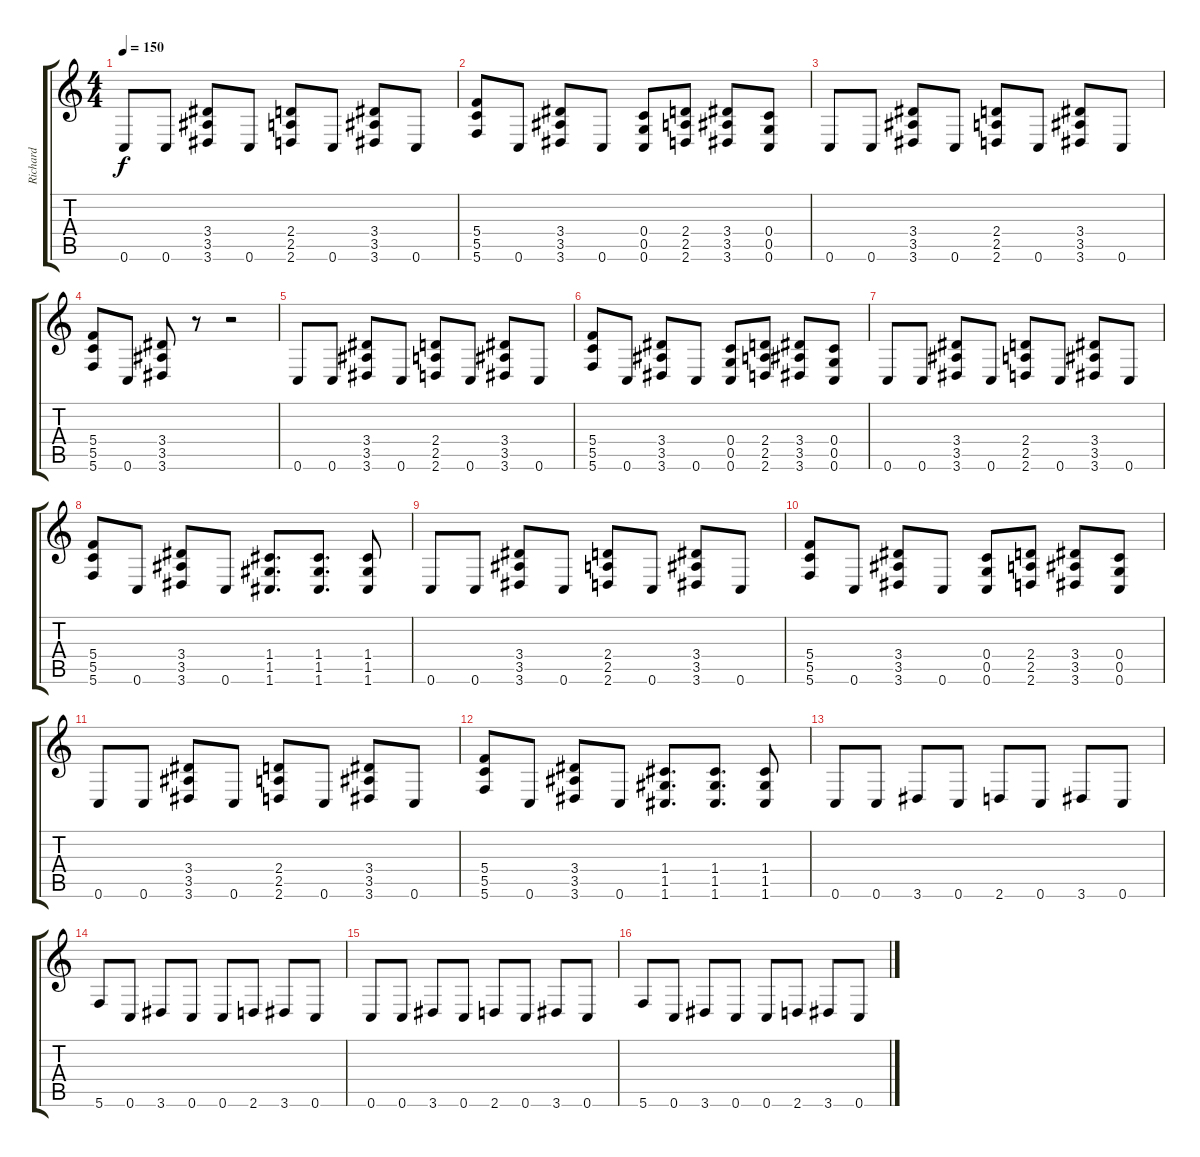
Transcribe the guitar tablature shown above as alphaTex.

\track ("Richard" "Richard") {instrument distortionguitar}
\staff {score tabs}
\tuning (D4 A3 F3 C3 G2 C2) {hide}
\ts (4 4)
\tempo 150
\clef g2
\ks c
0.6.8{dy f} 0.6.8 (3.4 3.5 3.6).8 0.6.8 (2.4 2.5 2.6).8 0.6.8 (3.4 3.5 3.6).8 0.6.8 |
(5.4 5.5 5.6).8 0.6.8 (3.4 3.5 3.6).8 0.6.8 (0.4 0.5 0.6).8 (2.4 2.5 2.6).8 (3.4 3.5 3.6).8 (0.4 0.5 0.6).8 |
0.6.8 0.6.8 (3.4 3.5 3.6).8 0.6.8 (2.4 2.5 2.6).8 0.6.8 (3.4 3.5 3.6).8 0.6.8 |
(5.4 5.5 5.6).8 0.6.8 (3.4 3.5 3.6).8 r.8 r.2 |
0.6.8 0.6.8 (3.4 3.5 3.6).8 0.6.8 (2.4 2.5 2.6).8 0.6.8 (3.4 3.5 3.6).8 0.6.8 |
(5.4 5.5 5.6).8 0.6.8 (3.4 3.5 3.6).8 0.6.8 (0.4 0.5 0.6).8 (2.4 2.5 2.6).8 (3.4 3.5 3.6).8 (0.4 0.5 0.6).8 |
0.6.8 0.6.8 (3.4 3.5 3.6).8 0.6.8 (2.4 2.5 2.6).8 0.6.8 (3.4 3.5 3.6).8 0.6.8 |
(5.4 5.5 5.6).8 0.6.8 (3.4 3.5 3.6).8 0.6.8 (1.4 1.5 1.6).8{d} (1.4 1.5 1.6).8{d} (1.4 1.5 1.6).8 |
0.6.8 0.6.8 (3.4 3.5 3.6).8 0.6.8 (2.4 2.5 2.6).8 0.6.8 (3.4 3.5 3.6).8 0.6.8 |
(5.4 5.5 5.6).8 0.6.8 (3.4 3.5 3.6).8 0.6.8 (0.4 0.5 0.6).8 (2.4 2.5 2.6).8 (3.4 3.5 3.6).8 (0.4 0.5 0.6).8 |
0.6.8 0.6.8 (3.4 3.5 3.6).8 0.6.8 (2.4 2.5 2.6).8 0.6.8 (3.4 3.5 3.6).8 0.6.8 |
(5.4 5.5 5.6).8 0.6.8 (3.4 3.5 3.6).8 0.6.8 (1.4 1.5 1.6).8{d} (1.4 1.5 1.6).8{d} (1.4 1.5 1.6).8 |
0.6.8 0.6.8 3.6.8 0.6.8 2.6.8 0.6.8 3.6.8 0.6.8 |
5.6.8 0.6.8 3.6.8 0.6.8 0.6.8 2.6.8 3.6.8 0.6.8 |
0.6.8 0.6.8 3.6.8 0.6.8 2.6.8 0.6.8 3.6.8 0.6.8 |
5.6.8 0.6.8 3.6.8 0.6.8 0.6.8 2.6.8 3.6.8 0.6.8
